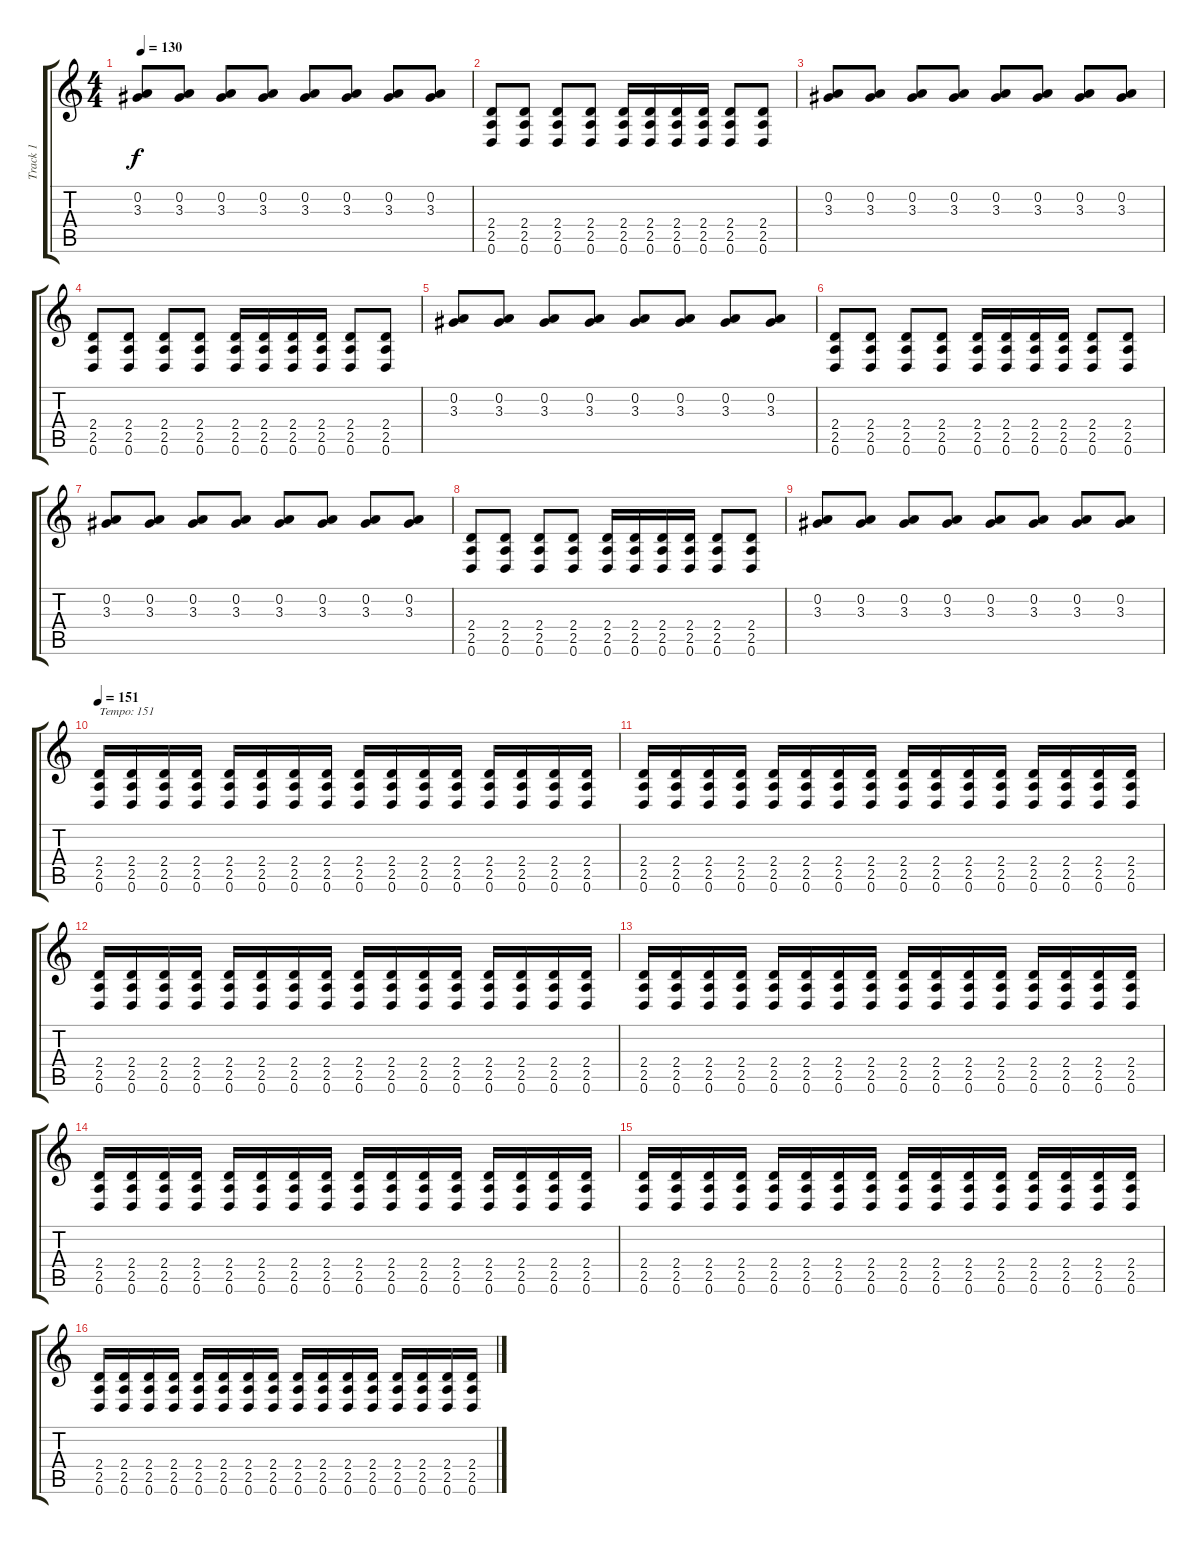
\track ("Track 1" "Track 1") {instrument distortionguitar}
\staff {score tabs}
\tuning (D4 A3 F3 C3 G2 D2) {hide}
\ts (4 4)
\tempo 130
\clef g2
\ks c
(0.2 3.3).8{dy f} (0.2 3.3).8 (0.2 3.3).8 (0.2 3.3).8 (0.2 3.3).8 (0.2 3.3).8 (0.2 3.3).8 (0.2 3.3).8 |
(2.4 2.5 0.6).8 (2.4 2.5 0.6).8 (2.4 2.5 0.6).8 (2.4 2.5 0.6).8 (2.4 2.5 0.6).16 (2.4 2.5 0.6).16 (2.4 2.5 0.6).16 (2.4 2.5 0.6).16 (2.4 2.5 0.6).8 (2.4 2.5 0.6).8 |
(0.2 3.3).8 (0.2 3.3).8 (0.2 3.3).8 (0.2 3.3).8 (0.2 3.3).8 (0.2 3.3).8 (0.2 3.3).8 (0.2 3.3).8 |
(2.4 2.5 0.6).8 (2.4 2.5 0.6).8 (2.4 2.5 0.6).8 (2.4 2.5 0.6).8 (2.4 2.5 0.6).16 (2.4 2.5 0.6).16 (2.4 2.5 0.6).16 (2.4 2.5 0.6).16 (2.4 2.5 0.6).8 (2.4 2.5 0.6).8 |
(0.2 3.3).8 (0.2 3.3).8 (0.2 3.3).8 (0.2 3.3).8 (0.2 3.3).8 (0.2 3.3).8 (0.2 3.3).8 (0.2 3.3).8 |
(2.4 2.5 0.6).8 (2.4 2.5 0.6).8 (2.4 2.5 0.6).8 (2.4 2.5 0.6).8 (2.4 2.5 0.6).16 (2.4 2.5 0.6).16 (2.4 2.5 0.6).16 (2.4 2.5 0.6).16 (2.4 2.5 0.6).8 (2.4 2.5 0.6).8 |
(0.2 3.3).8 (0.2 3.3).8 (0.2 3.3).8 (0.2 3.3).8 (0.2 3.3).8 (0.2 3.3).8 (0.2 3.3).8 (0.2 3.3).8 |
(2.4 2.5 0.6).8 (2.4 2.5 0.6).8 (2.4 2.5 0.6).8 (2.4 2.5 0.6).8 (2.4 2.5 0.6).16 (2.4 2.5 0.6).16 (2.4 2.5 0.6).16 (2.4 2.5 0.6).16 (2.4 2.5 0.6).8 (2.4 2.5 0.6).8 |
(0.2 3.3).8 (0.2 3.3).8 (0.2 3.3).8 (0.2 3.3).8 (0.2 3.3).8 (0.2 3.3).8 (0.2 3.3).8 (0.2 3.3).8 |
\tempo 151
(2.4 2.5 0.6).16{txt "Tempo: 151"} (2.4 2.5 0.6).16 (2.4 2.5 0.6).16 (2.4 2.5 0.6).16 (2.4 2.5 0.6).16 (2.4 2.5 0.6).16 (2.4 2.5 0.6).16 (2.4 2.5 0.6).16 (2.4 2.5 0.6).16 (2.4 2.5 0.6).16 (2.4 2.5 0.6).16 (2.4 2.5 0.6).16 (2.4 2.5 0.6).16 (2.4 2.5 0.6).16 (2.4 2.5 0.6).16 (2.4 2.5 0.6).16 |
(2.4 2.5 0.6).16 (2.4 2.5 0.6).16 (2.4 2.5 0.6).16 (2.4 2.5 0.6).16 (2.4 2.5 0.6).16 (2.4 2.5 0.6).16 (2.4 2.5 0.6).16 (2.4 2.5 0.6).16 (2.4 2.5 0.6).16 (2.4 2.5 0.6).16 (2.4 2.5 0.6).16 (2.4 2.5 0.6).16 (2.4 2.5 0.6).16 (2.4 2.5 0.6).16 (2.4 2.5 0.6).16 (2.4 2.5 0.6).16 |
(2.4 2.5 0.6).16 (2.4 2.5 0.6).16 (2.4 2.5 0.6).16 (2.4 2.5 0.6).16 (2.4 2.5 0.6).16 (2.4 2.5 0.6).16 (2.4 2.5 0.6).16 (2.4 2.5 0.6).16 (2.4 2.5 0.6).16 (2.4 2.5 0.6).16 (2.4 2.5 0.6).16 (2.4 2.5 0.6).16 (2.4 2.5 0.6).16 (2.4 2.5 0.6).16 (2.4 2.5 0.6).16 (2.4 2.5 0.6).16 |
(2.4 2.5 0.6).16 (2.4 2.5 0.6).16 (2.4 2.5 0.6).16 (2.4 2.5 0.6).16 (2.4 2.5 0.6).16 (2.4 2.5 0.6).16 (2.4 2.5 0.6).16 (2.4 2.5 0.6).16 (2.4 2.5 0.6).16 (2.4 2.5 0.6).16 (2.4 2.5 0.6).16 (2.4 2.5 0.6).16 (2.4 2.5 0.6).16 (2.4 2.5 0.6).16 (2.4 2.5 0.6).16 (2.4 2.5 0.6).16 |
(2.4 2.5 0.6).16 (2.4 2.5 0.6).16 (2.4 2.5 0.6).16 (2.4 2.5 0.6).16 (2.4 2.5 0.6).16 (2.4 2.5 0.6).16 (2.4 2.5 0.6).16 (2.4 2.5 0.6).16 (2.4 2.5 0.6).16 (2.4 2.5 0.6).16 (2.4 2.5 0.6).16 (2.4 2.5 0.6).16 (2.4 2.5 0.6).16 (2.4 2.5 0.6).16 (2.4 2.5 0.6).16 (2.4 2.5 0.6).16 |
(2.4 2.5 0.6).16 (2.4 2.5 0.6).16 (2.4 2.5 0.6).16 (2.4 2.5 0.6).16 (2.4 2.5 0.6).16 (2.4 2.5 0.6).16 (2.4 2.5 0.6).16 (2.4 2.5 0.6).16 (2.4 2.5 0.6).16 (2.4 2.5 0.6).16 (2.4 2.5 0.6).16 (2.4 2.5 0.6).16 (2.4 2.5 0.6).16 (2.4 2.5 0.6).16 (2.4 2.5 0.6).16 (2.4 2.5 0.6).16 |
(2.4 2.5 0.6).16 (2.4 2.5 0.6).16 (2.4 2.5 0.6).16 (2.4 2.5 0.6).16 (2.4 2.5 0.6).16 (2.4 2.5 0.6).16 (2.4 2.5 0.6).16 (2.4 2.5 0.6).16 (2.4 2.5 0.6).16 (2.4 2.5 0.6).16 (2.4 2.5 0.6).16 (2.4 2.5 0.6).16 (2.4 2.5 0.6).16 (2.4 2.5 0.6).16 (2.4 2.5 0.6).16 (2.4 2.5 0.6).16
